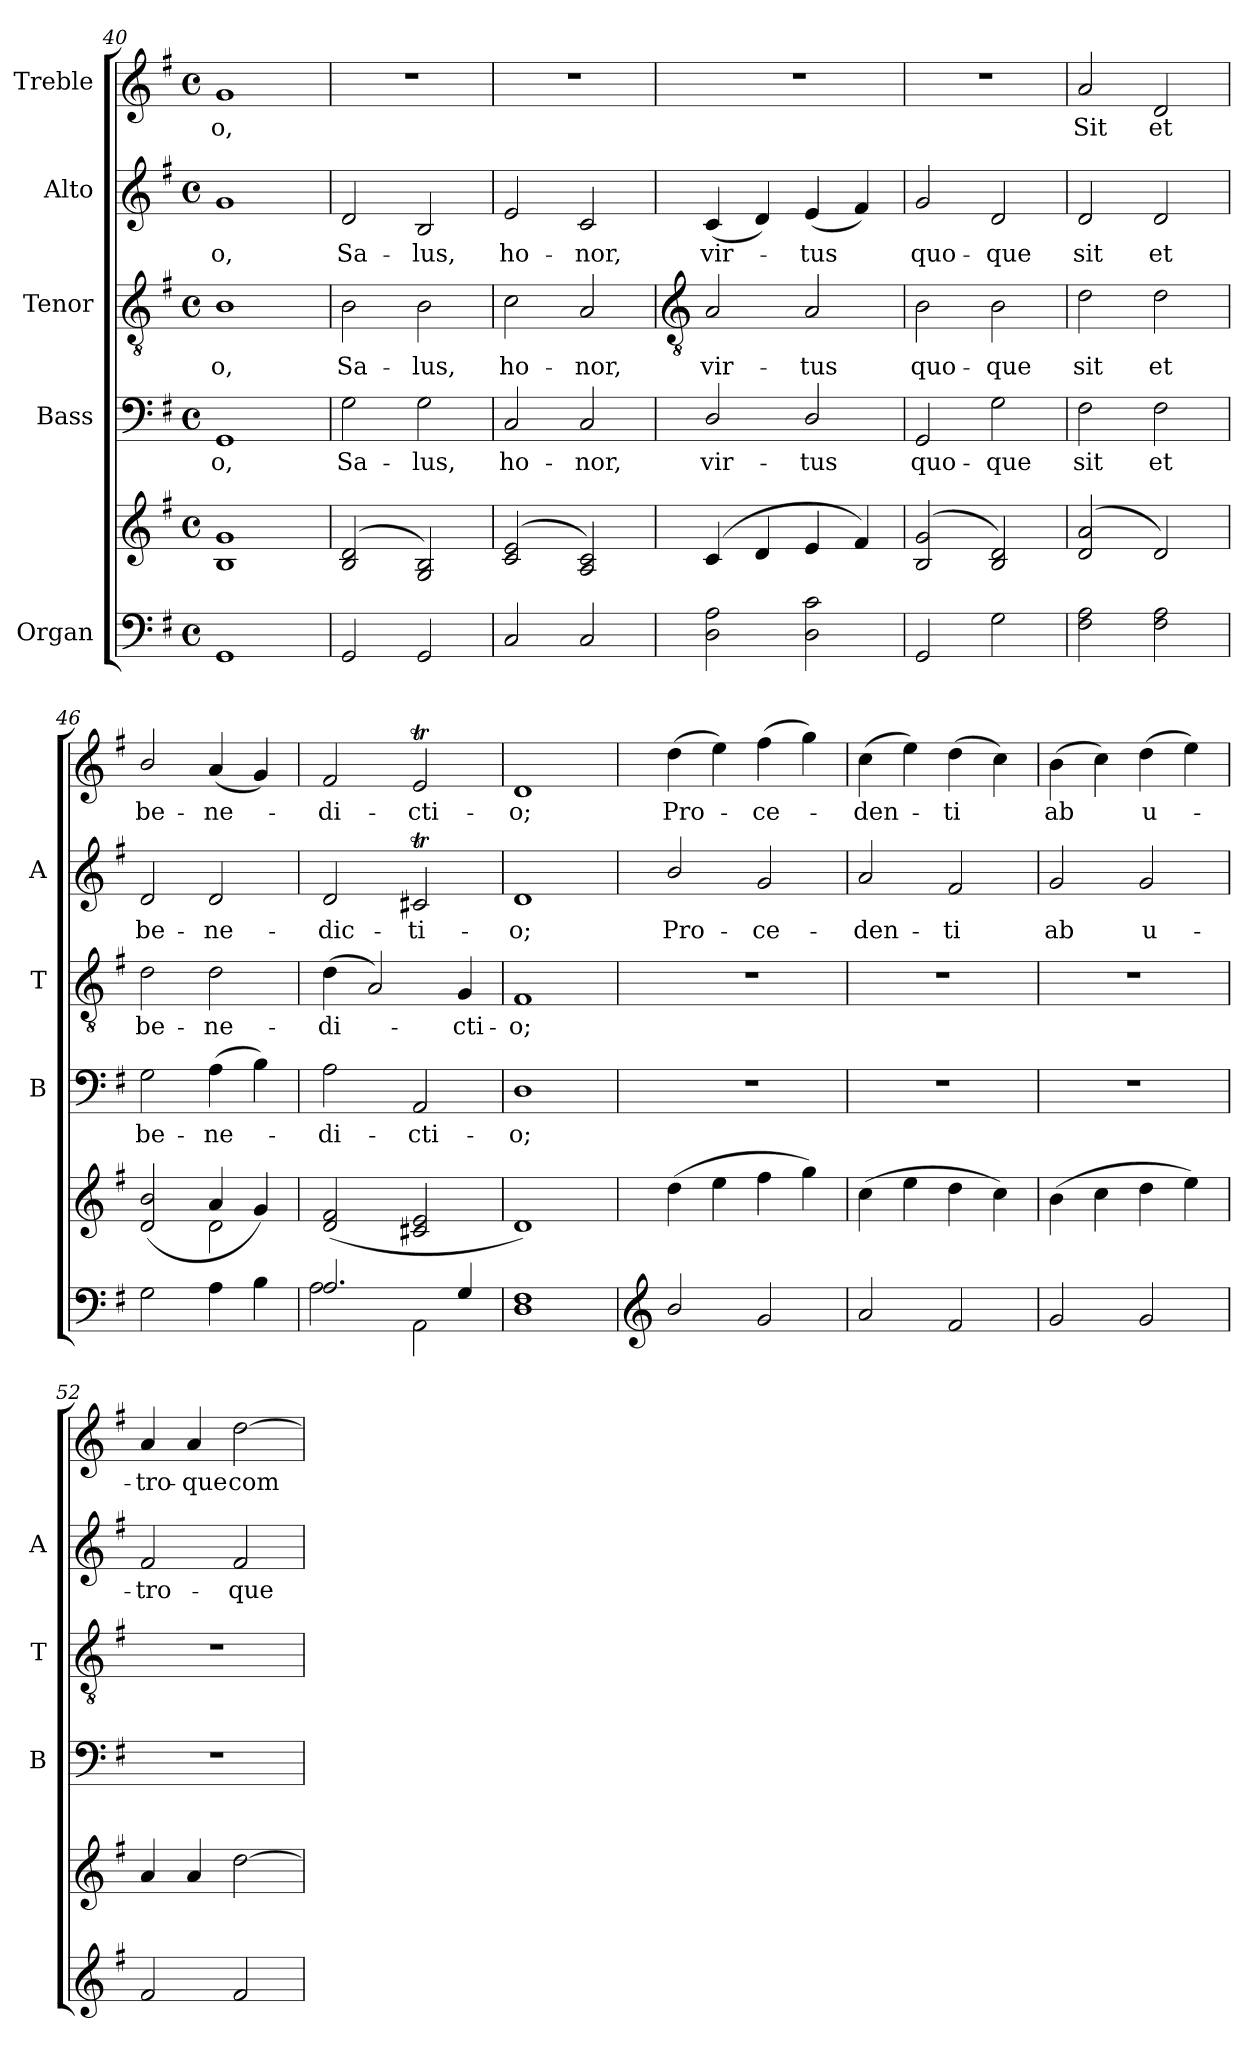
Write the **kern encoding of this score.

**kern	**kern	**kern	**text	**kern	**text	**kern	**text	**kern	**text
*part5	*part5	*part4	*part4	*part3	*part3	*part2	*part2	*part1	*part1
*staff6	*staff5	*staff4	*staff4	*staff3	*staff3	*staff2	*staff2	*staff1	*staff1
*I"Organ	*	*I"Bass	*	*I"Tenor	*	*I"Alto	*	*I"Treble	*
*	*	*I'B	*	*I'T	*	*I'A	*	*	*
*clefF4	*clefG2	*clefF4	*	*clefGv2	*	*clefG2	*	*clefG2	*
*k[f#]	*k[f#]	*k[f#]	*	*k[f#]	*	*k[f#]	*	*k[f#]	*
*G:	*G:	*G:	*	*G:	*	*G:	*	*G:	*
*M4/4	*M4/4	*M4/4	*	*M4/4	*	*M4/4	*	*M4/4	*
*met(c)	*met(c)	*met(c)	*	*met(c)	*	*met(c)	*	*met(c)	*
=40	=40	=40	=40	=40	=40	=40	=40	=40	=40
*	*^	*	*	*	*	*	*	*	*
!	!	!	!	!LO:LY:b	!	!LO:LY:b	!	!LO:LY:b	!	!LO:LY:b
1GG	1B/ 1g/	1ryy	1GG	-o,	1B	-o,	1g	-o,	1g	-o,
=41	=41	=41	=41	=41	=41	=41	=41	=41	=41	=41
!	!	!	!	!LO:LY:b	!	!LO:LY:b	!	!LO:LY:b	!	!
2GG	(>2B/ 2d/	1ryy	2G	Sa-	2B	Sa-	2d	Sa-	1r	.
!	!	!	!	!LO:LY:b	!	!LO:LY:b	!	!LO:LY:b	!	!
2GG	2G/ 2B/)	.	2G	-lus,	2B	-lus,	2B	-lus,	.	.
=42	=42	=42	=42	=42	=42	=42	=42	=42	=42	=42
!	!	!	!	!LO:LY:b	!	!LO:LY:b	!	!LO:LY:b	!	!
2C	(>2c/ 2e/	1ryy	2C	ho-	2c	ho-	2e	ho-	1r	.
!	!	!	!	!LO:LY:b	!	!LO:LY:b	!	!LO:LY:b	!	!
2C	2A/ 2c/)	.	2C	-nor,	2A	-nor,	2c	-nor,	.	.
!!LO:LB:g=z
=43	=43	=43	=43	=43	=43	=43	=43	=43	=43	=43
*	*	*	*	*	*clefGv2	*	*	*	*	*
!	!	!	!	!LO:LY:b	!	!LO:LY:b	!	!LO:LY:b	!	!
2D 2A	(>4c/	1ryy	2D/	vir-	2A	vir-	(<4c	vir-	1r	.
.	4d/	.	.	.	.	.	4d)	.	.	.
!	!	!	!	!LO:LY:b	!	!LO:LY:b	!	!LO:LY:b	!	!
2D 2c	4e/	.	2D/	-tus	2A	-tus	(<4e	-tus	.	.
.	4f#/)	.	.	.	.	.	4f#)	.	.	.
=44	=44	=44	=44	=44	=44	=44	=44	=44	=44	=44
!	!	!	!	!LO:LY:b	!	!LO:LY:b	!	!LO:LY:b	!	!
2GG	(>2B/ 2g/	1ryy	2GG	quo-	2B	quo-	2g	quo-	1r	.
!	!	!	!	!LO:LY:b	!	!LO:LY:b	!	!LO:LY:b	!	!
2G	2B/ 2d/)	.	2G	-que	2B	-que	2d	-que	.	.
=45	=45	=45	=45	=45	=45	=45	=45	=45	=45	=45
!	!	!	!	!LO:LY:b	!	!LO:LY:b	!	!LO:LY:b	!	!LO:LY:b
2F# 2A	(2d/ 2a/	1ryy	2F#	sit	2d	sit	2d	sit	2a	Sit
!	!	!	!	!LO:LY:b	!	!LO:LY:b	!	!LO:LY:b	!	!LO:LY:b
2F# 2A	2d/)	.	2F#	et	2d	et	2d	et	2d	et
=46	=46	=46	=46	=46	=46	=46	=46	=46	=46	=46
!	!	!	!	!LO:LY:b	!	!LO:LY:b	!	!LO:LY:b	!	!LO:LY:b
2G	(>2d/ 2b/	2ryy	2G	be-	2d	be-	2d	be-	2b/	be-
!	!	!	!	!LO:LY:b	!	!LO:LY:b	!	!LO:LY:b	!	!LO:LY:b
4A	4a/	2d\	(>4A	-ne-	2d	-ne-	2d	-ne-	(<4a	-ne-
4B	4g/)	.	4B)	.	.	.	.	.	4g)	.
*	*v	*v	*	*	*	*	*	*	*	*
=47	=47	=47	=47	=47	=47	=47	=47	=47	=47
*^	*	*	*	*	*	*	*	*	*
!	!	!	!	!LO:LY:b	!	!LO:LY:b	!	!LO:LY:b	!	!LO:LY:b
2.A/	2A	(>2d/ 2f#/	2A	di-	(4d	-di-	2d	-dic-	2f#	di-
.	.	.	.	.	2A)	.	.	.	.	.
!	!	!	!	!LO:LY:b	!	!	!	!LO:LY:b	!	!LO:LY:b
.	2AA\	2c#X/ 2e/	2AA	-cti-	.	.	2c#Xt	-ti-	2eT	-cti-
!	!	!	!	!	!	!LO:LY:b	!	!	!	!
4G/	.	.	.	.	4G	cti-	.	.	.	.
*v	*v	*	*	*	*	*	*	*	*	*
=48	=48	=48	=48	=48	=48	=48	=48	=48	=48
*	*^	*	*	*	*	*	*	*	*
!	!	!	!	!LO:LY:b	!	!LO:LY:b	!	!LO:LY:b	!	!LO:LY:b
1D 1F#	1d/)	1ryy	1D	-o;	1F#	-o;	1d	-o;	1d	-o;
=49	=49	=49	=49	=49	=49	=49	=49	=49	=49	=49
*clefG2	*	*	*	*	*	*	*	*	*	*
!	!	!	!	!	!	!	!	!LO:LY:b	!	!LO:LY:b
2b/	(>4dd\	1ryy	1r	.	1r	.	2b/	Pro-	(>4dd	Pro-
.	4ee\	.	.	.	.	.	.	.	4ee)	.
!	!	!	!	!	!	!	!	!LO:LY:b	!	!LO:LY:b
2g	4ff#\	.	.	.	.	.	2g	-ce-	(>4ff#	ce-
.	4gg\)	.	.	.	.	.	.	.	4gg)	.
=50	=50	=50	=50	=50	=50	=50	=50	=50	=50	=50
!	!	!	!	!	!	!	!	!LO:LY:b	!	!LO:LY:b
2a	(>4cc\	1ryy	1r	.	1r	.	2a	-den-	(>4cc	den-
.	4ee\	.	.	.	.	.	.	.	4ee)	.
!	!	!	!	!	!	!	!	!LO:LY:b	!	!LO:LY:b
2f#	4dd\	.	.	.	.	.	2f#	-ti	(>4dd	ti
.	4cc\)	.	.	.	.	.	.	.	4cc)	.
=51	=51	=51	=51	=51	=51	=51	=51	=51	=51	=51
!	!	!	!	!	!	!	!	!LO:LY:b	!	!LO:LY:b
2g	(>4b\	1ryy	1r	.	1r	.	2g	ab	(>4b	ab
.	4cc\	.	.	.	.	.	.	.	4cc)	.
!	!	!	!	!	!	!	!	!LO:LY:b	!	!LO:LY:b
2g	4dd\	.	.	.	.	.	2g	u-	(>4dd	u-
.	4ee\)	.	.	.	.	.	.	.	4ee)	.
=52	=52	=52	=52	=52	=52	=52	=52	=52	=52	=52
!	!	!	!	!	!	!	!	!LO:LY:b	!	!LO:LY:b
2f#	4a/	1ryy	1r	.	1r	.	2f#	-tro-	4a	tro-
!	!	!	!	!	!	!	!	!	!	!LO:LY:b
.	4a/	.	.	.	.	.	.	.	4a	-que
!	!	!	!	!	!	!	!	!LO:LY:b	!	!LO:LY:b
2f#	[2dd\	.	.	.	.	.	2f#	-que	[2dd	com-
*	*v	*v	*	*	*	*	*	*	*	*
=	=	=	=	=	=	=	=	=	=
*-	*-	*-	*-	*-	*-	*-	*-	*-	*-
